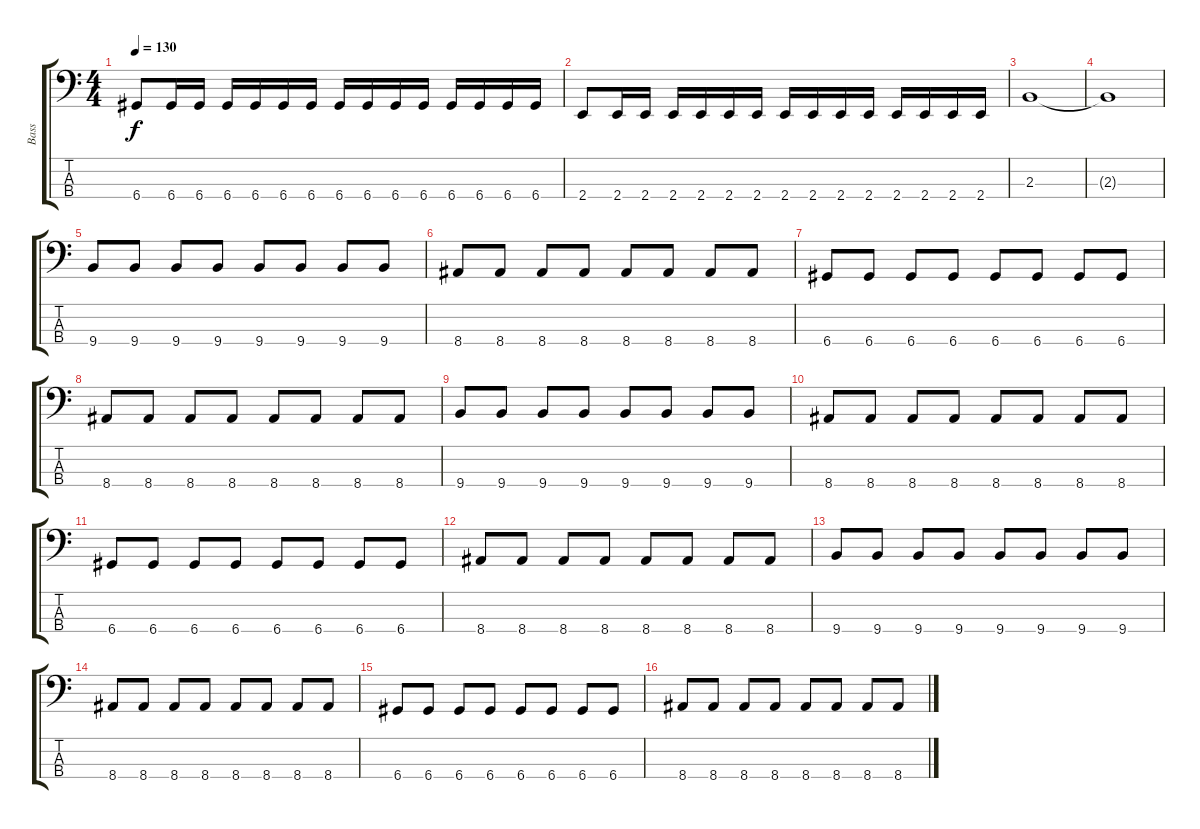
\track ("Bass" "Bass") {instrument electricbasspick}
\staff {score tabs}
\tuning (G2 D2 A1 D1) {hide}
\ts (4 4)
\tempo 130
\clef f4
\ks c
6.4.8{dy f} 6.4.16 6.4.16 6.4.16 6.4.16 6.4.16 6.4.16 6.4.16 6.4.16 6.4.16 6.4.16 6.4.16 6.4.16 6.4.16 6.4.16 |
2.4.8 2.4.16 2.4.16 2.4.16 2.4.16 2.4.16 2.4.16 2.4.16 2.4.16 2.4.16 2.4.16 2.4.16 2.4.16 2.4.16 2.4.16 |
2.3.1 |
2.3{t}.1 |
9.4.8 9.4.8 9.4.8 9.4.8 9.4.8 9.4.8 9.4.8 9.4.8 |
8.4.8 8.4.8 8.4.8 8.4.8 8.4.8 8.4.8 8.4.8 8.4.8 |
6.4.8 6.4.8 6.4.8 6.4.8 6.4.8 6.4.8 6.4.8 6.4.8 |
8.4.8 8.4.8 8.4.8 8.4.8 8.4.8 8.4.8 8.4.8 8.4.8 |
9.4.8 9.4.8 9.4.8 9.4.8 9.4.8 9.4.8 9.4.8 9.4.8 |
8.4.8 8.4.8 8.4.8 8.4.8 8.4.8 8.4.8 8.4.8 8.4.8 |
6.4.8 6.4.8 6.4.8 6.4.8 6.4.8 6.4.8 6.4.8 6.4.8 |
8.4.8 8.4.8 8.4.8 8.4.8 8.4.8 8.4.8 8.4.8 8.4.8 |
9.4.8 9.4.8 9.4.8 9.4.8 9.4.8 9.4.8 9.4.8 9.4.8 |
8.4.8 8.4.8 8.4.8 8.4.8 8.4.8 8.4.8 8.4.8 8.4.8 |
6.4.8 6.4.8 6.4.8 6.4.8 6.4.8 6.4.8 6.4.8 6.4.8 |
8.4.8 8.4.8 8.4.8 8.4.8 8.4.8 8.4.8 8.4.8 8.4.8
